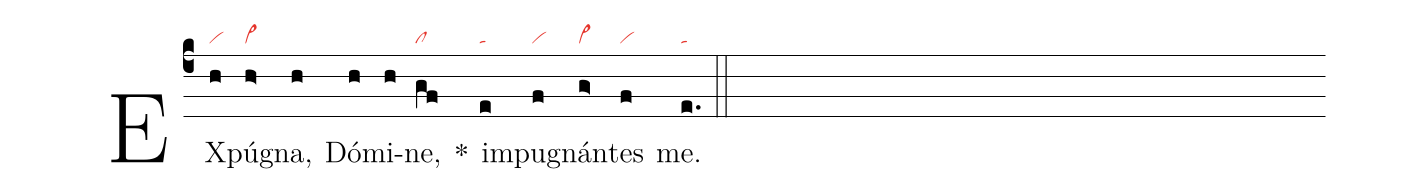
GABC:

nabc-lines:1;
%%
(c4)
EX(h|vi)pú(h>|vi>)gna,(h) Dó(h)mi(h)ne,(gf|cl) *()
im(e|ta)pu(f|vi)gnán(g>|vi>)tes(f|vi) me.(e.|ta) (::)
